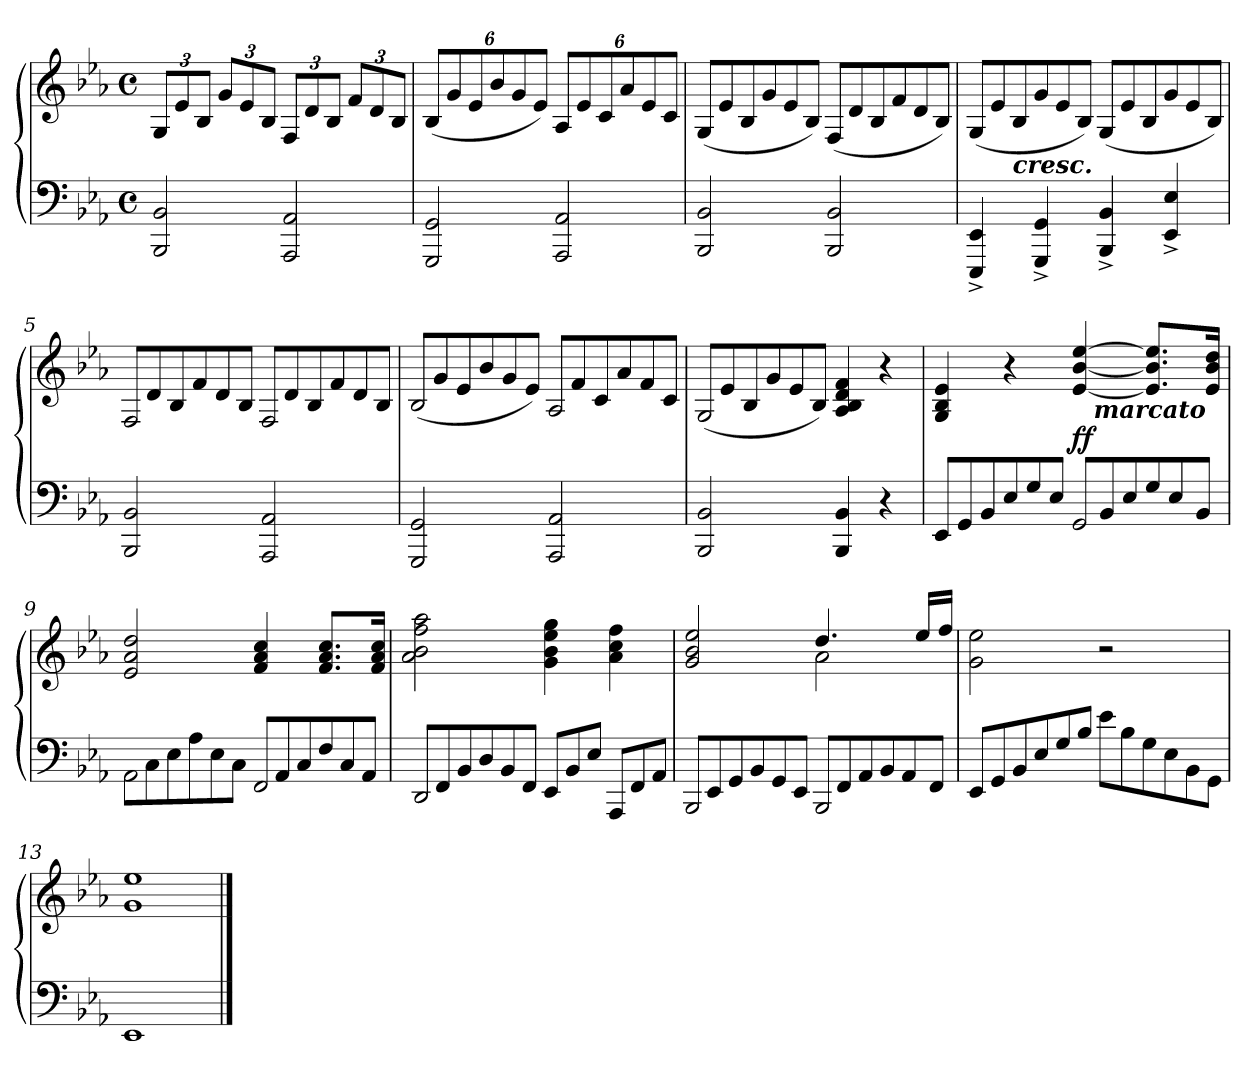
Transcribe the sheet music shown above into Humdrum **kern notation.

**kern	**kern	**dynam
*part1	*part1	*part1
*staff2	*staff1	*staff1/2
*clefF4	*clefG2	*
*k[b-e-a-]	*k[b-e-a-]	*
*E-:	*E-:	*
*M4/4	*M4/4	*
*met(c)	*met(c)	*
=1	=1	=1
2BBB-/ 2BB-/	12G/L	.
.	12e-/	.
.	12B-/J	.
.	12g/L	.
.	12e-/	.
.	12B-/J	.
2AAA-/ 2AA-/	12F/L	.
.	12d/	.
.	12B-/J	.
.	12f/L	.
.	12d/	.
.	12B-/J	.
=2	=2	=2
*	*Xbrackettup	*
2GGG/ 2GG/	(<12B-/L	.
.	12g/	.
.	12e-/	.
.	12b-/	.
.	12g/	.
.	12e-/J)	.
2AAA-/ 2AA-/	12A-/L	.
.	12e-/	.
.	12c/	.
.	12a-/	.
.	12e-/	.
.	12c/J	.
=3	=3	=3
*	*Xtuplet	*
2BBB-/ 2BB-/	(<12G/L	.
.	12e-/	.
.	12B-/	.
.	12g/	.
.	12e-/	.
.	12B-/J)	.
2BBB-/ 2BB-/	(<12F/L	.
.	12d/	.
.	12B-/	.
.	12f/	.
.	12d/	.
.	12B-/J)	.
!!LO:LB:g=z
=4	=4	=4
4EEE-/^> 4EE-/^>	(<12G/L	.
.	12e-/	.
!	!LO:TX:b:Bi:t=cresc.	!
.	12B-/	.
4GGG/^> 4GG/^>	12g/	.
.	12e-/	.
.	12B-/J)	.
4BBB-/^> 4BB-/^>	(<12G/L	.
.	12e-/	.
.	12B-/	.
4EE-/^> 4E-/^>	12g/	.
.	12e-/	.
.	12B-/J)	.
=5	=5	=5
!	!LO:N:head=open	!
2BBB-/ 2BB-/	12F/L	.
.	12d/	.
.	12B-/	.
.	12f/	.
.	12d/	.
.	12B-/J	.
!	!LO:N:head=open	!
2AAA-/ 2AA-/	12F/L	.
.	12d/	.
.	12B-/	.
.	12f/	.
.	12d/	.
.	12B-/J	.
=6	=6	=6
!	!LO:N:head=open	!
2GGG/ 2GG/	(<12B-/L	.
.	12g/	.
.	12e-/	.
.	12b-/	.
.	12g/	.
.	12e-/J)	.
!	!LO:N:head=open	!
2AAA-/ 2AA-/	12A-/L	.
.	12f/	.
.	12c/	.
.	12a-/	.
.	12f/	.
.	12c/J	.
!!LO:LB:g=z
=7	=7	=7
!	!LO:N:head=open	!
2BBB-/ 2BB-/	(<12G/L	.
.	12e-/	.
.	12B-/	.
.	12g/	.
.	12e-/	.
.	12B-/J)	.
4BBB-/ 4BB-/	4A-/ 4B-/ 4d/ 4f/	.
4r	4r	.
=8	=8	=8
*Xtuplet	*	*
*	*^	*
12EE-/L	4G/ 4B-/ 4e-/	3ryy	.
12GG/	.	.	.
12BB-/	.	.	.
12E-/	4r	.	.
12G/	.	6ryy	.
12E-/J	.	.	.
!LO:N:head=open	!	!	!LO:DY:a=2
12GG/L	[4e-/ [4b-/ [4ee-/	24..ryy	ff
!	!	!LO:TX:b:Bi:t=marcato	!
.	.	3ryy	.
12BB-/	.	.	.
12E-/	.	.	.
12G/	8.e-/] 8.b-/] 8.ee-/]L	.	.
12E-/	.	.	.
.	.	12ryy	.
12BB-/J	.	.	.
.	16e-/ 16b-/ 16dd/Jk	.	.
.	.	96ryy	.
=9	=9	=9	=9
!LO:N:head=open	!	!	!
*	*v	*v	*
12AA-\L	2e-/ 2a-/ 2dd/	.
12C\	.	.
12E-\	.	.
12A-\	.	.
12E-\	.	.
12C\J	.	.
!LO:N:head=open	!	!
12FF/L	4f/ 4a-/ 4cc/	.
12AA-/	.	.
12C/	.	.
12F/	8.f/ 8.a-/ 8.cc/L	.
12C/	.	.
12AA-/J	.	.
.	16f/ 16a-/ 16cc/Jk	.
!!LO:LB:g=z
=10	=10	=10
!LO:N:head=open	!	!
12DD/L	2a-\ 2b-\ 2ff\ 2aa-\	.
12FF/	.	.
12BB-/	.	.
12D/	.	.
12BB-/	.	.
12FF/J	.	.
12EE-/L	4g\ 4b-\ 4ee-\ 4gg\	.
12BB-/	.	.
12E-/J	.	.
12AAA-/L	4a-\ 4cc\ 4ff\	.
12FF/	.	.
12AA-/J	.	.
=11	=11	=11
!LO:N:head=open	!	!
*	*^	*
12BBB-/L	2g/ 2b-/ 2ee-/	2ryy	.
12EE-/	.	.	.
12GG/	.	.	.
12BB-/	.	.	.
12GG/	.	.	.
12EE-/J	.	.	.
!LO:N:head=open	!	!	!
12BBB-/L	4.dd/	2a-\	.
12FF/	.	.	.
12AA-/	.	.	.
12BB-/	.	.	.
12AA-/	.	.	.
.	16ee-/LL	.	.
12FF/J	.	.	.
.	16ff/JJ	.	.
*	*v	*v	*
=12	=12	=12
12EE-/L	2g\ 2ee-\	.
12GG/	.	.
12BB-/	.	.
12E-/	.	.
12G/	.	.
12B-/J	.	.
12e-\L	2r	.
12B-\	.	.
12G\	.	.
12E-\	.	.
12BB-\	.	.
12GG\J	.	.
=13	=13	=13
1EE-	1g 1ee-	.
==	==	==
*-	*-	*-
